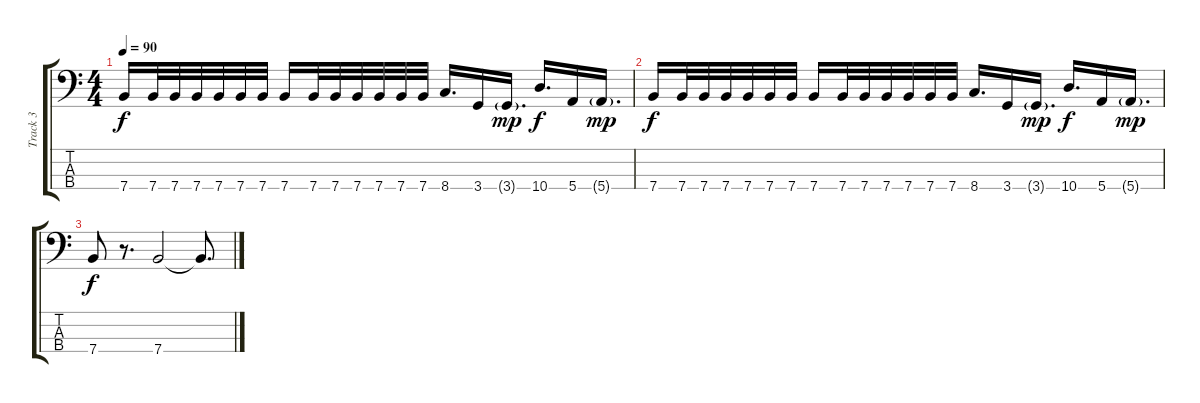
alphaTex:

\track ("Track 3" "Track 3") {instrument electricbassfinger}
\staff {score tabs}
\tuning (G2 D2 A1 E1) {hide}
\ts (4 4)
\tempo 90
\clef f4
\ks c
7.4.16{dy f} 7.4.32 7.4.32 7.4.32 7.4.32 7.4.32 7.4.32 7.4.16 7.4.32 7.4.32 7.4.32 7.4.32 7.4.32 7.4.32 8.4.16{d} 3.4.16 3.4{g}.16{d dy mp} 10.4.16{d dy f} 5.4.16 5.4{g}.16{d dy mp} |
7.4.16{dy f} 7.4.32 7.4.32 7.4.32 7.4.32 7.4.32 7.4.32 7.4.16 7.4.32 7.4.32 7.4.32 7.4.32 7.4.32 7.4.32 8.4.16{d} 3.4.16 3.4{g}.16{d dy mp} 10.4.16{d dy f} 5.4.16 5.4{g}.16{d dy mp} |
7.4.8{dy f} r.8{d} 7.4.2 7.4{t}.8{d}
